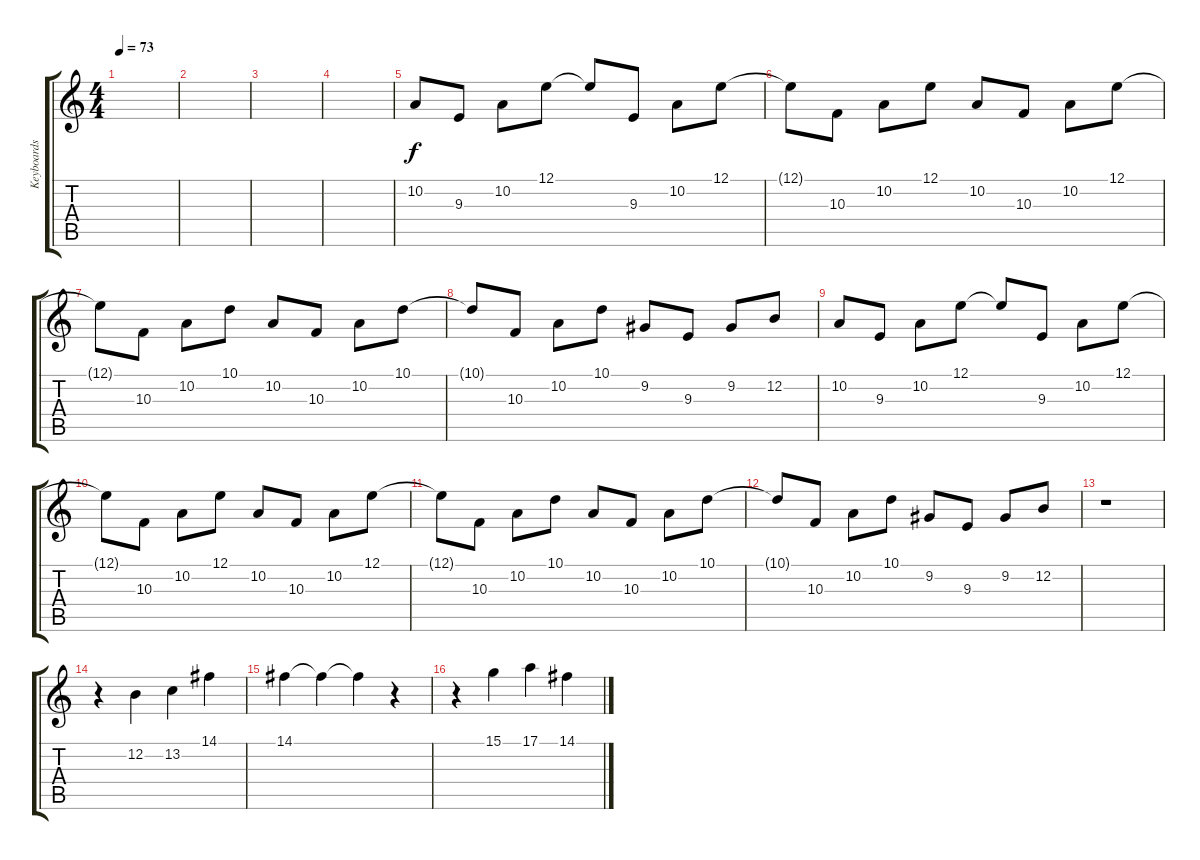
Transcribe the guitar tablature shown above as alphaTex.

\track ("Keyboards 3 / Guitar 3" "Keyboards ") {instrument pad1newage}
\staff {score tabs}
\tuning (E4 B3 G3 D3 A2 E2) {hide}
\ts (4 4)
\tempo 73
\clef g2
\ks c
|
|
|
|
10.2.8{volume 16 balance 16 instrument electricguitarjazz} 9.3.8 10.2.8 12.1.8 12.1{t}.8 9.3.8 10.2.8 12.1.8 |
12.1{t}.8 10.3.8 10.2.8 12.1.8 10.2.8 10.3.8 10.2.8 12.1.8 |
12.1{t}.8 10.3.8 10.2.8 10.1.8 10.2.8 10.3.8 10.2.8 10.1.8 |
10.1{t}.8 10.3.8 10.2.8 10.1.8 9.2.8 9.3.8 9.2.8 12.2.8 |
10.2.8{volume 16 balance 16 instrument electricguitarjazz} 9.3.8 10.2.8 12.1.8 12.1{t}.8 9.3.8 10.2.8 12.1.8 |
12.1{t}.8 10.3.8 10.2.8 12.1.8 10.2.8 10.3.8 10.2.8 12.1.8 |
12.1{t}.8 10.3.8 10.2.8 10.1.8 10.2.8 10.3.8 10.2.8 10.1.8 |
10.1{t}.8 10.3.8 10.2.8 10.1.8 9.2.8 9.3.8 9.2.8 12.2.8 |
r.1{volume 13 balance 13 instrument fx5brightness} |
r.4 12.2.4 13.2.4 14.1.4 |
14.1.4 14.1{t}.4 14.1{t}.4 r.4 |
r.4 15.1.4 17.1.4 14.1.4
